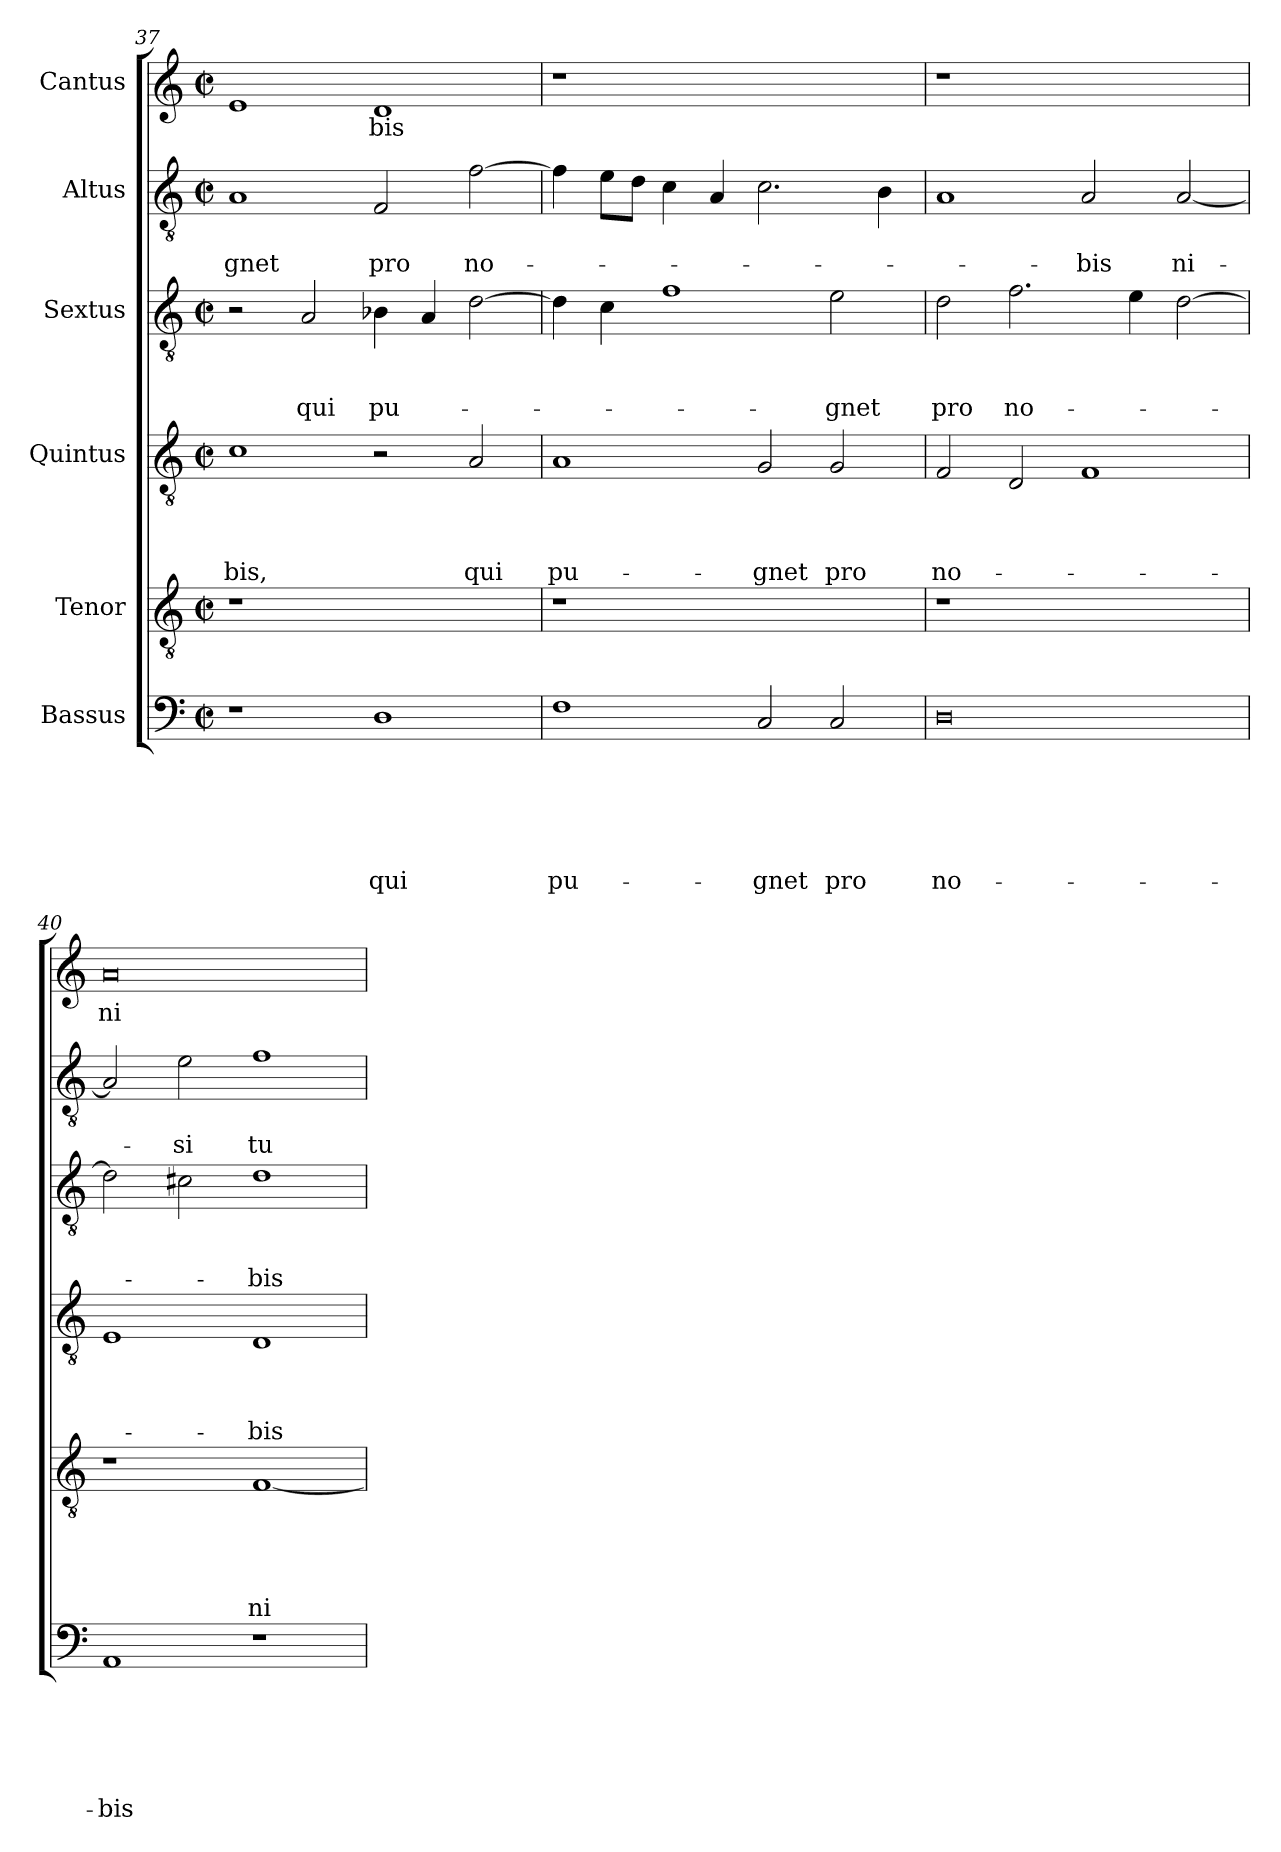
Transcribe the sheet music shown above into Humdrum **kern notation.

**kern	**text	**text	**text	**text	**text	**text	**kern	**text	**text	**text	**text	**text	**kern	**text	**text	**text	**text	**kern	**text	**text	**text	**kern	**text	**text	**kern	**text
*part6	*part6	*part6	*part6	*part6	*part6	*part6	*part5	*part5	*part5	*part5	*part5	*part5	*part4	*part4	*part4	*part4	*part4	*part3	*part3	*part3	*part3	*part2	*part2	*part2	*part1	*part1
*staff6	*staff6	*staff6	*staff6	*staff6	*staff6	*staff6	*staff5	*staff5	*staff5	*staff5	*staff5	*staff5	*staff4	*staff4	*staff4	*staff4	*staff4	*staff3	*staff3	*staff3	*staff3	*staff2	*staff2	*staff2	*staff1	*staff1
*I"Bassus	*	*	*	*	*	*	*I"Tenor	*	*	*	*	*	*I"Quintus	*	*	*	*	*I"Sextus	*	*	*	*I"Altus	*	*	*I"Cantus	*
*clefF4	*	*	*	*	*	*	*clefGv2	*	*	*	*	*	*clefGv2	*	*	*	*	*clefGv2	*	*	*	*clefGv2	*	*	*clefG2	*
*k[]	*	*	*	*	*	*	*k[]	*	*	*	*	*	*k[]	*	*	*	*	*k[]	*	*	*	*k[]	*	*	*k[]	*
*C:	*	*	*	*	*	*	*C:	*	*	*	*	*	*C:	*	*	*	*	*C:	*	*	*	*C:	*	*	*C:	*
*M2/2	*	*	*	*	*	*	*M2/2	*	*	*	*	*	*M2/2	*	*	*	*	*M2/2	*	*	*	*M2/2	*	*	*M2/2	*
*met(c|)	*	*	*	*	*	*	*met(c|)	*	*	*	*	*	*met(c|)	*	*	*	*	*met(c|)	*	*	*	*met(c|)	*	*	*met(c|)	*
=37	=37	=37	=37	=37	=37	=37	=37	=37	=37	=37	=37	=37	=37	=37	=37	=37	=37	=37	=37	=37	=37	=37	=37	=37	=37	=37
!	!	!	!	!	!	!	!	!	!	!	!	!	!	!	!	!	!LO:LY:b	!	!	!	!	!	!	!LO:LY:b	!	!
1r	.	.	.	.	.	.	1r	.	.	.	.	.	1c	.	.	.	-bis,	2r	.	.	.	1A	.	-gnet	1e	.
!	!	!	!	!	!	!	!	!	!	!	!	!	!	!	!	!	!	!	!	!	!LO:LY:b	!	!	!	!	!
.	.	.	.	.	.	.	.	.	.	.	.	.	.	.	.	.	.	2A/	.	.	qui	.	.	.	.	.
!	!	!	!	!	!	!LO:LY:b	!	!	!	!	!	!	!	!	!	!	!	!	!	!	!LO:LY:b	!	!	!LO:LY:b	!	!LO:LY:b
1D	.	.	.	.	.	qui	1ryy	.	.	.	.	.	2r	.	.	.	.	4B-X\	.	.	pu-	2F/	.	pro	1d	-bis
.	.	.	.	.	.	.	.	.	.	.	.	.	.	.	.	.	.	4A/	.	.	.	.	.	.	.	.
!	!	!	!	!	!	!	!	!	!	!	!	!	!	!	!	!	!LO:LY:b	!	!	!	!	!	!	!LO:LY:b	!	!
.	.	.	.	.	.	.	.	.	.	.	.	.	2A/	.	.	.	qui	[2d\	.	.	.	[2f\	.	no-	.	.
=38	=38	=38	=38	=38	=38	=38	=38	=38	=38	=38	=38	=38	=38	=38	=38	=38	=38	=38	=38	=38	=38	=38	=38	=38	=38	=38
!	!	!	!	!	!	!LO:LY:b	!	!	!	!	!	!	!	!	!	!	!LO:LY:b	!	!	!	!	!	!	!	!	!
1F	.	.	.	.	.	pu-	1r	.	.	.	.	.	1A	.	.	.	pu-	4d\]	.	.	.	4f\]	.	.	1r	.
.	.	.	.	.	.	.	.	.	.	.	.	.	.	.	.	.	.	4c\	.	.	.	8e\L	.	.	.	.
.	.	.	.	.	.	.	.	.	.	.	.	.	.	.	.	.	.	.	.	.	.	8d\J	.	.	.	.
.	.	.	.	.	.	.	.	.	.	.	.	.	.	.	.	.	.	1f	.	.	.	4c\	.	.	.	.
.	.	.	.	.	.	.	.	.	.	.	.	.	.	.	.	.	.	.	.	.	.	4A/	.	.	.	.
!	!	!	!	!	!	!LO:LY:b	!	!	!	!	!	!	!	!	!	!	!LO:LY:b	!	!	!	!	!	!	!	!	!
2C/	.	.	.	.	.	-gnet	1ryy	.	.	.	.	.	2G/	.	.	.	-gnet	.	.	.	.	2.c\	.	.	1ryy	.
!	!	!	!	!	!	!LO:LY:b	!	!	!	!	!	!	!	!	!	!	!LO:LY:b	!	!	!	!LO:LY:b	!	!	!	!	!
2C/	.	.	.	.	.	pro	.	.	.	.	.	.	2G/	.	.	.	pro	2e\	.	.	-gnet	.	.	.	.	.
.	.	.	.	.	.	.	.	.	.	.	.	.	.	.	.	.	.	.	.	.	.	4B\	.	.	.	.
=39	=39	=39	=39	=39	=39	=39	=39	=39	=39	=39	=39	=39	=39	=39	=39	=39	=39	=39	=39	=39	=39	=39	=39	=39	=39	=39
!	!	!	!	!	!	!LO:LY:b	!	!	!	!	!	!	!	!	!	!	!LO:LY:b	!	!	!	!LO:LY:b	!	!	!	!	!
0D	.	.	.	.	.	no-	1r	.	.	.	.	.	2F/	.	.	.	no-	2d\	.	.	pro	1A	.	.	1r	.
!	!	!	!	!	!	!	!	!	!	!	!	!	!	!	!	!	!	!	!	!	!LO:LY:b	!	!	!	!	!
.	.	.	.	.	.	.	.	.	.	.	.	.	2D/	.	.	.	.	2.f\	.	.	no-	.	.	.	.	.
!	!	!	!	!	!	!	!	!	!	!	!	!	!	!	!	!	!	!	!	!	!	!	!	!LO:LY:b	!	!
.	.	.	.	.	.	.	1ryy	.	.	.	.	.	1F	.	.	.	.	.	.	.	.	2A/	.	-bis	1ryy	.
.	.	.	.	.	.	.	.	.	.	.	.	.	.	.	.	.	.	4e\	.	.	.	.	.	.	.	.
!	!	!	!	!	!	!	!	!	!	!	!	!	!	!	!	!	!	!	!	!	!	!	!	!LO:LY:b	!	!
.	.	.	.	.	.	.	.	.	.	.	.	.	.	.	.	.	.	[2d\	.	.	.	[2A/	.	ni-	.	.
=40	=40	=40	=40	=40	=40	=40	=40	=40	=40	=40	=40	=40	=40	=40	=40	=40	=40	=40	=40	=40	=40	=40	=40	=40	=40	=40
!	!	!	!	!	!	!LO:LY:b	!	!	!	!	!	!	!	!	!	!	!	!	!	!	!	!	!	!	!	!LO:LY:b
1AA	.	.	.	.	.	-bis	1r	.	.	.	.	.	1E	.	.	.	.	2d\]	.	.	.	2A/]	.	.	0a	ni-
!	!	!	!	!	!	!	!	!	!	!	!	!	!	!	!	!	!	!	!	!	!	!	!	!LO:LY:b	!	!
.	.	.	.	.	.	.	.	.	.	.	.	.	.	.	.	.	.	2c#X\	.	.	.	2e\	.	-si	.	.
!	!	!	!	!	!	!	!	!	!	!	!	!LO:LY:b	!	!	!	!	!LO:LY:b	!	!	!	!LO:LY:b	!	!	!LO:LY:b	!	!
1r	.	.	.	.	.	.	[1F	.	.	.	.	ni-	1D	.	.	.	-bis	1d	.	.	-bis	1f	.	tu	.	.
=	=	=	=	=	=	=	=	=	=	=	=	=	=	=	=	=	=	=	=	=	=	=	=	=	=	=
*-	*-	*-	*-	*-	*-	*-	*-	*-	*-	*-	*-	*-	*-	*-	*-	*-	*-	*-	*-	*-	*-	*-	*-	*-	*-	*-
